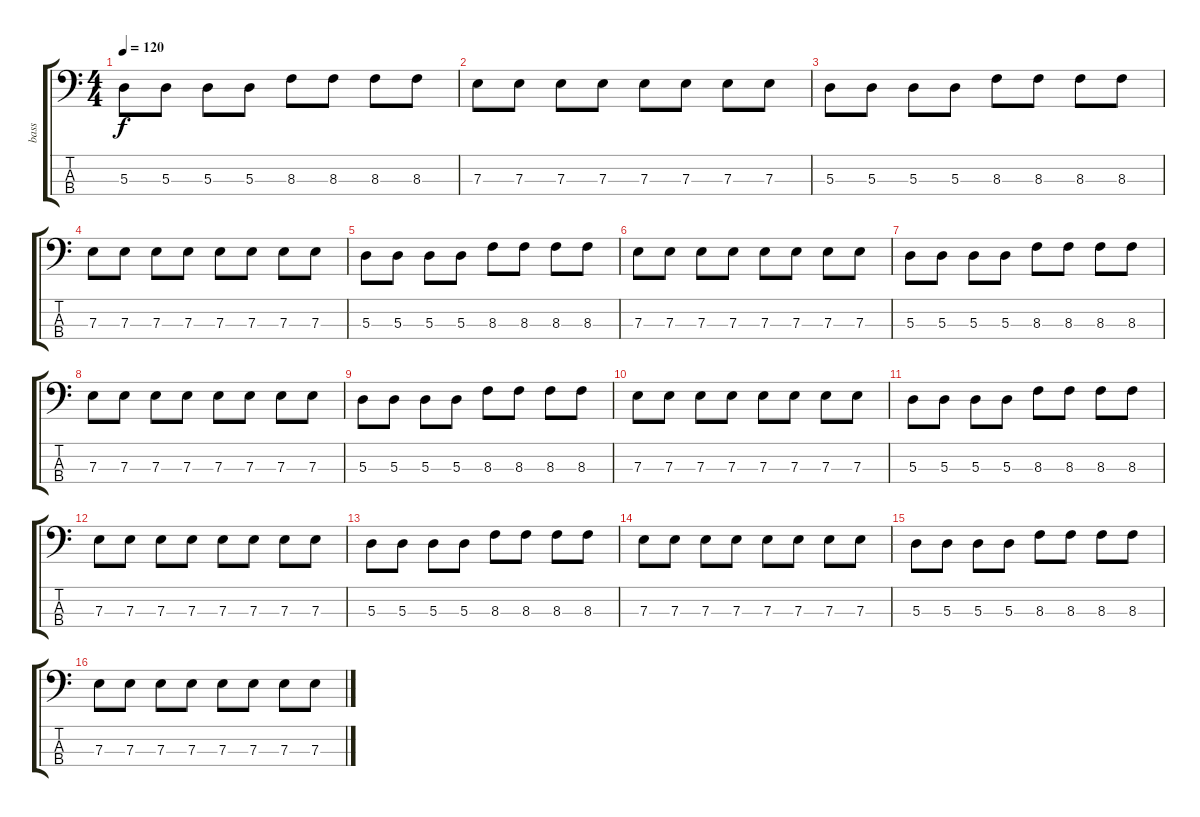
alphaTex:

\track ("bass" "bass") {instrument electricbasspick}
\staff {score tabs}
\tuning (G2 D2 A1 E1) {hide}
\ts (4 4)
\tempo 120
\clef f4
\ks c
5.3.8{dy f} 5.3.8 5.3.8 5.3.8 8.3.8 8.3.8 8.3.8 8.3.8 |
7.3.8 7.3.8 7.3.8 7.3.8 7.3.8 7.3.8 7.3.8 7.3.8 |
5.3.8 5.3.8 5.3.8 5.3.8 8.3.8 8.3.8 8.3.8 8.3.8 |
7.3.8 7.3.8 7.3.8 7.3.8 7.3.8 7.3.8 7.3.8 7.3.8 |
5.3.8 5.3.8 5.3.8 5.3.8 8.3.8 8.3.8 8.3.8 8.3.8 |
7.3.8 7.3.8 7.3.8 7.3.8 7.3.8 7.3.8 7.3.8 7.3.8 |
5.3.8 5.3.8 5.3.8 5.3.8 8.3.8 8.3.8 8.3.8 8.3.8 |
7.3.8 7.3.8 7.3.8 7.3.8 7.3.8 7.3.8 7.3.8 7.3.8 |
5.3.8 5.3.8 5.3.8 5.3.8 8.3.8 8.3.8 8.3.8 8.3.8 |
7.3.8 7.3.8 7.3.8 7.3.8 7.3.8 7.3.8 7.3.8 7.3.8 |
5.3.8 5.3.8 5.3.8 5.3.8 8.3.8 8.3.8 8.3.8 8.3.8 |
7.3.8 7.3.8 7.3.8 7.3.8 7.3.8 7.3.8 7.3.8 7.3.8 |
5.3.8 5.3.8 5.3.8 5.3.8 8.3.8 8.3.8 8.3.8 8.3.8 |
7.3.8 7.3.8 7.3.8 7.3.8 7.3.8 7.3.8 7.3.8 7.3.8 |
5.3.8 5.3.8 5.3.8 5.3.8 8.3.8 8.3.8 8.3.8 8.3.8 |
7.3.8 7.3.8 7.3.8 7.3.8 7.3.8 7.3.8 7.3.8 7.3.8
